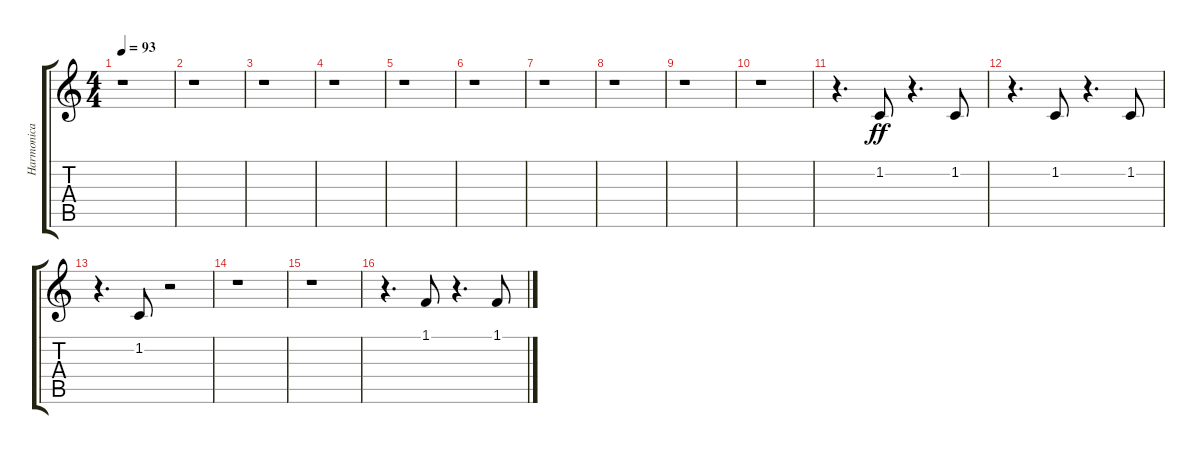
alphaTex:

\track ("Harmonica" "Harmonica") {instrument harmonica}
\staff {score tabs}
\tuning (E4 B3 G3 D3 A2 E2) {hide}
\ts (4 4)
\tempo 93
\clef g2
\ks c
r.1{dy ff instrument harmonica} |
r.1 |
r.1 |
r.1 |
r.1 |
r.1 |
r.1 |
r.1 |
r.1 |
r.1 |
r.4{d} 1.2.8 r.4{d} 1.2.8 |
r.4{d} 1.2.8 r.4{d} 1.2.8 |
r.4{d} 1.2.8 r.2 |
r.1 |
r.1 |
r.4{d} 1.1.8 r.4{d} 1.1.8
